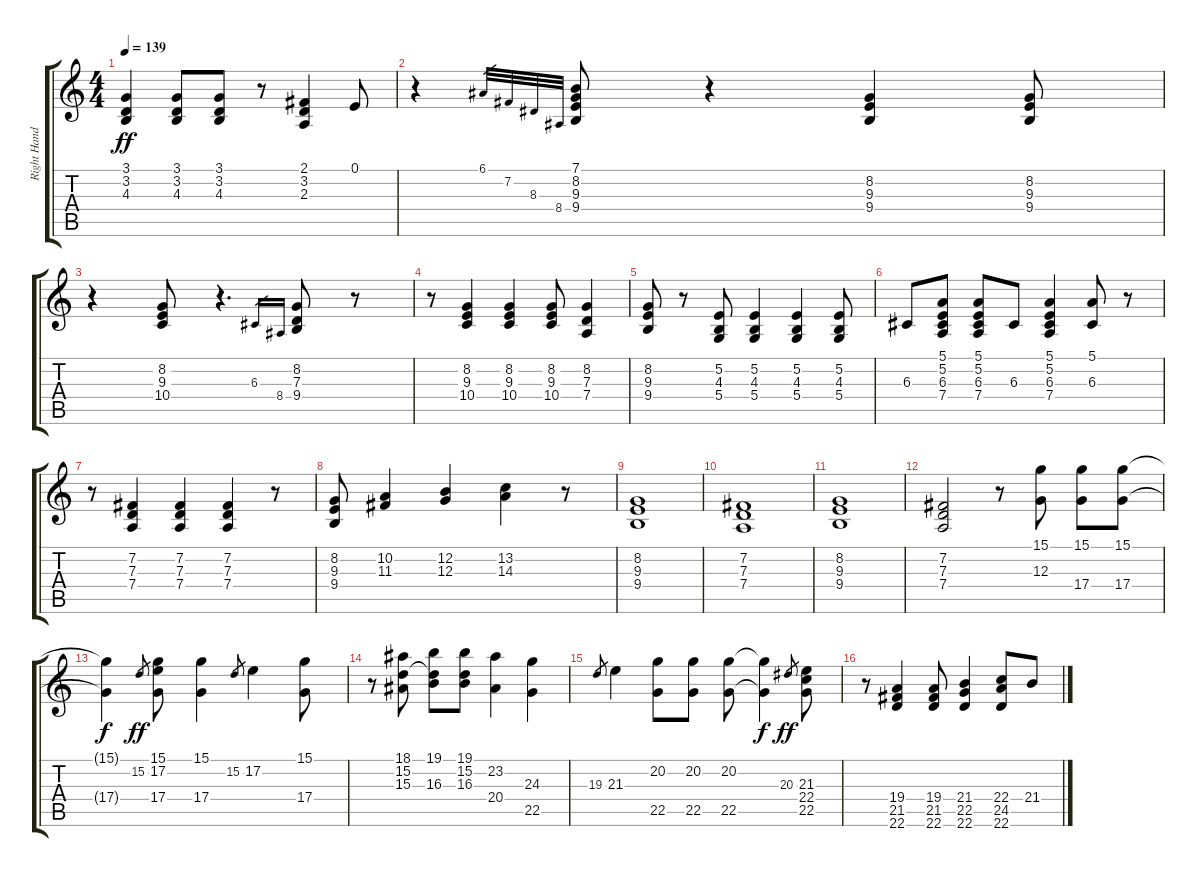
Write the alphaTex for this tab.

\track ("Right Hand" "Right Hand") {instrument brightacousticpiano}
\staff {score tabs}
\tuning (E4 B3 G3 D3 A2 E2) {hide}
\ts (4 4)
\tempo 139
\clef g2
\ks c
(3.1 3.2 4.3).4{dy ff} (3.1 3.2 4.3).8 (3.1 3.2 4.3).8 r.8 (2.1 3.2 2.3).4 0.1.8 |
r.4 6.1.32{gr} 7.2.32{gr} 8.3.32{gr} 8.4.32{gr} (7.1 8.2 9.3 9.4).8 r.4 (8.2 9.3 9.4).4 (8.2 9.3 9.4).8 |
r.4 (8.2 9.3 10.4).8 r.4{d} 6.3.16{gr} 8.4.16{gr} (8.2 7.3 9.4).8 r.8 |
r.8 (8.2 9.3 10.4).4 (8.2 9.3 10.4).4 (8.2 9.3 10.4).8 (8.2 7.3 7.4).4 |
(8.2 9.3 9.4).8 r.8 (5.2 4.3 5.4).8 (5.2 4.3 5.4).4 (5.2 4.3 5.4).4 (5.2 4.3 5.4).8 |
6.3.8 (5.1 5.2 6.3 7.4).8 (5.1 5.2 6.3 7.4).8 6.3.8 (5.1 5.2 6.3 7.4).4 (5.1 6.3).8 r.8 |
r.8 (7.2 7.3 7.4).4 (7.2 7.3 7.4).4 (7.2 7.3 7.4).4 r.8 |
(8.2 9.3 9.4).8 (10.2 11.3).4 (12.2 12.3).4 (13.2 14.3).4 r.8 |
(8.2 9.3 9.4).1 |
(7.2 7.3 7.4).1 |
(8.2 9.3 9.4).1 |
(7.2 7.3 7.4).2 r.8 (15.1 12.3).8 (15.1 17.4).8 (15.1 17.4).8 |
(15.1{t} 17.4{t}).4{dy f} 15.2.8{gr dy ff} (15.1 17.2 17.4).8 (15.1 17.4).4 15.2.8{gr} 17.2.4 (15.1 17.4).8 |
r.8 (18.1 15.2 15.3).8 (19.1 15.2{t} 16.3).8 (19.1 15.2 16.3).8 (23.2 20.4).4 (24.3 22.5).4 |
19.3.8{gr} 21.3.4 (20.2 22.5).8 (20.2 22.5).8 (20.2 22.5).8 (20.2{t} 22.5{t}).4{dy f} 20.3.8{gr dy ff} (21.3 22.4 22.5).8 |
r.8 (19.4 21.5 22.6).4 (19.4 21.5 22.6).8 (21.4 22.5 22.6).4 (22.4 24.5 22.6).8 21.4.8
